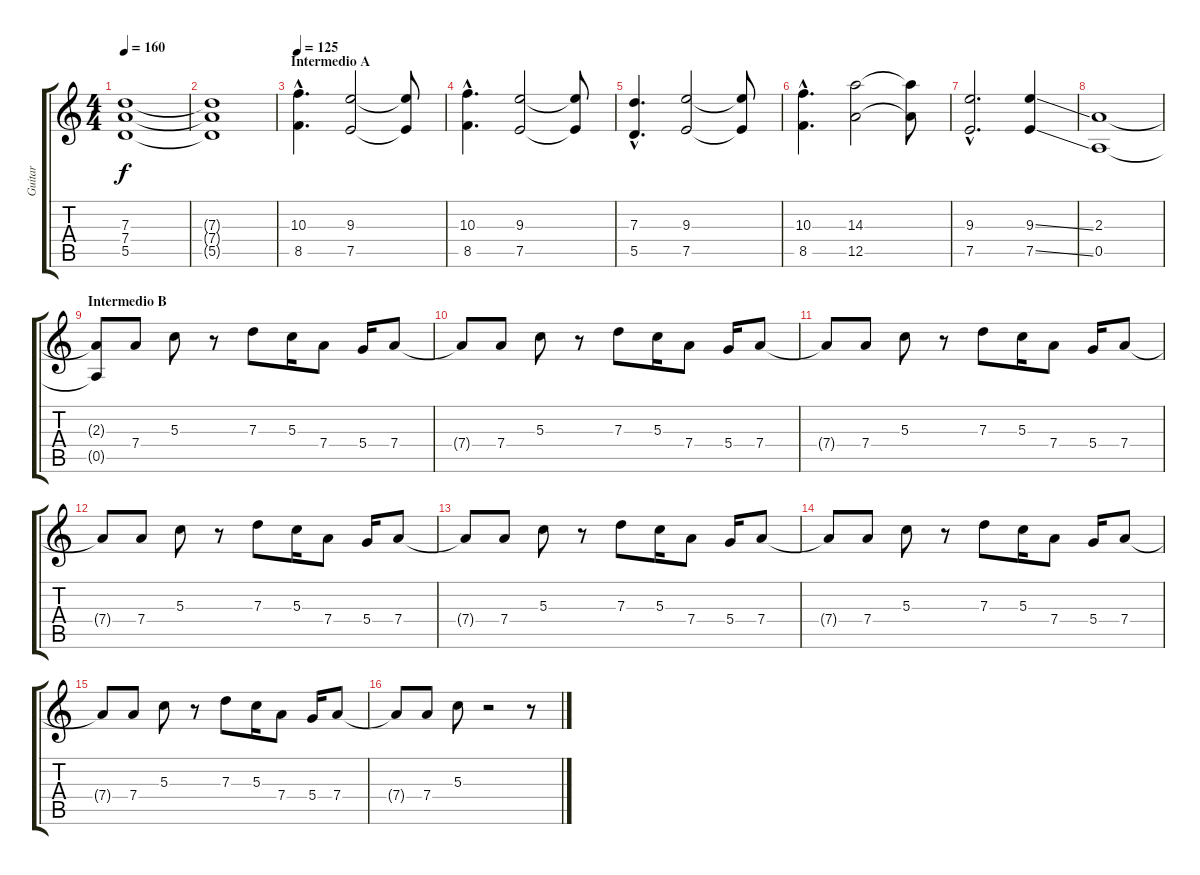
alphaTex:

\track ("Guitar" "Guitar") {instrument overdrivenguitar}
\staff {score tabs}
\tuning (E4 B3 G3 D3 A2 E2) {hide}
\ts (4 4)
\tempo 160
\clef g2
\ks c
(7.3 7.4 5.5).1{dy f} |
(7.3{t} 7.4{t} 5.5{t}).1 |
\section ("" "Intermedio A")
\tempo 125
(10.3{hac} 8.5{hac}).4{d} (9.3 7.5).2 (9.3{t} 7.5{t}).8 |
(10.3{hac} 8.5{hac}).4{d} (9.3 7.5).2 (9.3{t} 7.5{t}).8 |
(7.3{hac} 5.5{hac}).4{d} (9.3 7.5).2 (9.3{t} 7.5{t}).8 |
(10.3{hac} 8.5{hac}).4{d} (14.3 12.5).2 (14.3{t} 12.5{t}).8 |
(9.3{hac} 7.5{hac}).2{d} (9.3{ss} 7.5{ss}).4 |
(2.3 0.5).1 |
\section ("" "Intermedio B")
(2.3{t} 0.5{t}).8 7.4.8 5.3.8 r.8 7.3.8 5.3.16 7.4.8 5.4.16 7.4.8 |
7.4{t}.8 7.4.8 5.3.8 r.8 7.3.8 5.3.16 7.4.8 5.4.16 7.4.8 |
7.4{t}.8 7.4.8 5.3.8 r.8 7.3.8 5.3.16 7.4.8 5.4.16 7.4.8 |
7.4{t}.8 7.4.8 5.3.8 r.8 7.3.8 5.3.16 7.4.8 5.4.16 7.4.8 |
7.4{t}.8 7.4.8 5.3.8 r.8 7.3.8 5.3.16 7.4.8 5.4.16 7.4.8 |
7.4{t}.8 7.4.8 5.3.8 r.8 7.3.8 5.3.16 7.4.8 5.4.16 7.4.8 |
7.4{t}.8 7.4.8 5.3.8 r.8 7.3.8 5.3.16 7.4.8 5.4.16 7.4.8 |
7.4{t}.8 7.4.8 5.3.8 r.2 r.8
